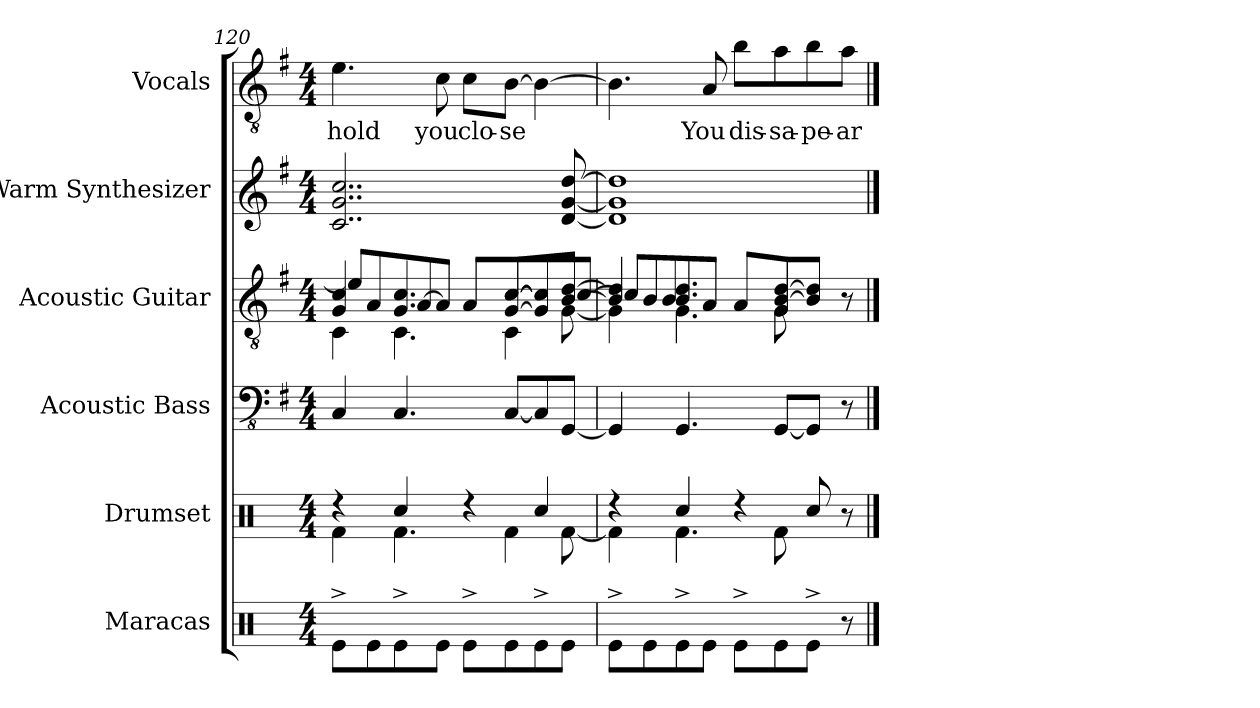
**kern	**kern	**kern	**kern	**kern	**kern	**text
*part6	*part5	*part4	*part3	*part2	*part1	*part1
*staff6	*staff5	*staff4	*staff3	*staff2	*staff1	*staff1
*I"Maracas	*I"Drumset	*I"Acoustic Bass	*I"Acoustic Guitar	*I"Warm Synthesizer	*I"Vocals	*
*I'Mrcs.	*I'Drs.	*I'Bass	*I'Guit.	*I'Synth.	*I'Voc.	*
*clefX	*clefX	*clefFv4	*clefGv2	*clefG2	*clefGv2	*
*k[]	*k[]	*k[f#]	*k[f#]	*k[f#]	*k[f#]	*
*M4/4	*M4/4	*M4/4	*M4/4	*M4/4	*M4/4	*
=120	=120	=120	=120	=120	=120	=120
*	*^	*	*^	*	*	*
*	*	*	*	*	*^	*	*	*
!	!	!	!	!	!	!	!	!	!LO:LY:b
8Re^\L	4r	4Rf\	4CC/	4G/ 4c/	4C\	8e/L]	2..c/ 2..g/ 2..cc/	4.e\	hold
8Re\	.	.	.	.	.	8A/	.	.	.
8Re^\	4Rcc/	4.Rf\	4.CC/	4.G/ 4.c/	4.C\	[8A/	.	.	.
!	!	!	!	!	!	!	!	!	!LO:LY:b
8Re\J	.	.	.	.	.	8A/J]	.	8c\	you
!	!	!	!	!	!	!	!	!	!LO:LY:b
8Re^\L	4r	.	.	.	.	8A/L	.	8c\L	clo-
!	!	!	!	!	!	!	!	!	!LO:LY:b
8Re\	.	4Rf\	[8CC/L	[8G/ [8c/L	4C\	[8c/	.	[8B\J	-se
8Re^\	4Rcc/	.	8CC/]	8G/] 8c/]	.	8c/]	.	4B\_	.
8Re\J	.	[8Rf\	[8GGG/J	[8B/ [8d/J	[8G\	[8c/J	[8d/ [8g/ [8dd/	.	.
=121	=121	=121	=121	=121	=121	=121	=121	=121	=121
8Re^\L	4r	4Rf\]	4GGG/]	4B/] 4d/]	4G\]	8c/L]	1d] 1g] 1dd]	4.B\]	.
8Re\	.	.	.	.	.	8B/	.	.	.
8Re^\	4Rcc/	4.Rf\	4.GGG/	4.B/ 4.d/	4.G\	8B/	.	.	.
!	!	!	!	!	!	!	!	!	!LO:LY:b
8Re\J	.	.	.	.	.	8A/J	.	8A/	You
!	!	!	!	!	!	!	!	!	!LO:LY:b
8Re^\L	4r	.	.	.	.	8A/L	.	8b\L	dis-
!	!	!	!	!	!	!	!	!	!LO:LY:b
8Re\	.	8Rf\	[8GGG/L	[8B/ [8d/L	8G\	8G/J	.	8a\	-sa-
!	!	!	!	!	!	!	!	!	!LO:LY:b
8Re^\J	8Rcc/	4ryy	8GGG/J]	8B/] 8d/]J	4ryy	4ryy	.	8b\	-pe-
!	!	!	!	!	!	!	!	!	!LO:LY:b
8r	8r	.	8r	8r	.	.	.	8a\J	-ar
*	*v	*v	*	*v	*v	*v	*	*	*
==	==	==	==	==	==	==
*-	*-	*-	*-	*-	*-	*-
